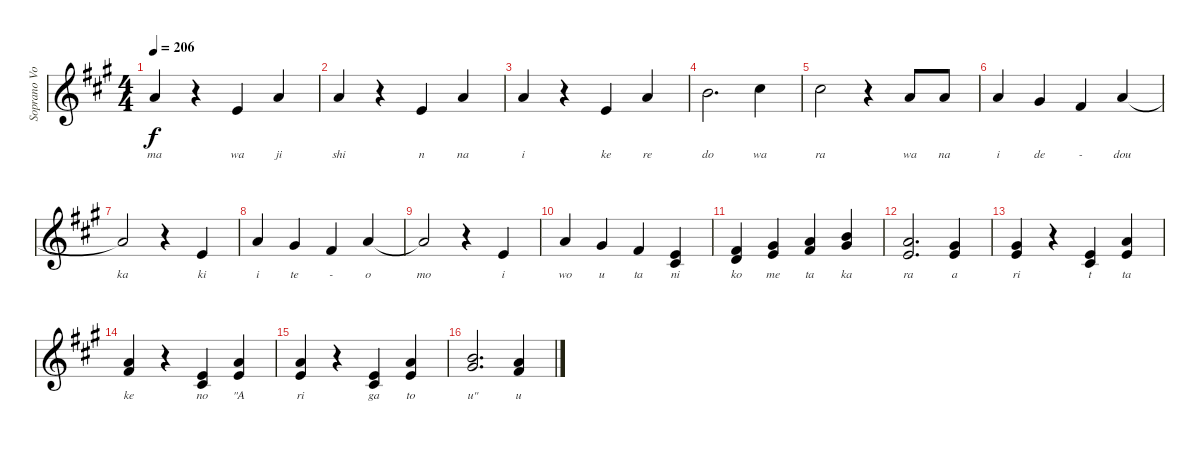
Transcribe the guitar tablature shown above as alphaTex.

\track ("Soprano Voice" "Soprano Vo") {instrument altosax}
\staff {score}
\tuning (E4 B3 G3 D3 A2 E2 B1) {hide}
\ts (4 4)
\tempo 206
\clef g2
\ks a
5.1.4{lyrics (0 "ma") lyrics (1 "") lyrics (2 "") lyrics (3 "") lyrics (4 "") dy f} r.4 0.1.4{lyrics (0 "wa") lyrics (1 "") lyrics (2 "") lyrics (3 "") lyrics (4 "")} 5.1.4{lyrics (0 "ji") lyrics (1 "") lyrics (2 "") lyrics (3 "") lyrics (4 "")} |
5.1.4{lyrics (0 "shi") lyrics (1 "") lyrics (2 "") lyrics (3 "") lyrics (4 "")} r.4 0.1.4{lyrics (0 "n") lyrics (1 "") lyrics (2 "") lyrics (3 "") lyrics (4 "")} 5.1.4{lyrics (0 "na") lyrics (1 "") lyrics (2 "") lyrics (3 "") lyrics (4 "")} |
5.1.4{lyrics (0 "i") lyrics (1 "") lyrics (2 "") lyrics (3 "") lyrics (4 "")} r.4 0.1.4{lyrics (0 "ke") lyrics (1 "") lyrics (2 "") lyrics (3 "") lyrics (4 "")} 5.1.4{lyrics (0 "re") lyrics (1 "") lyrics (2 "") lyrics (3 "") lyrics (4 "")} |
7.1.2{d lyrics (0 "do") lyrics (1 "") lyrics (2 "") lyrics (3 "") lyrics (4 "")} 9.1.4{lyrics (0 "wa") lyrics (1 "") lyrics (2 "") lyrics (3 "") lyrics (4 "")} |
9.1.2{lyrics (0 "ra") lyrics (1 "") lyrics (2 "") lyrics (3 "") lyrics (4 "")} r.4 5.1.8{lyrics (0 "wa") lyrics (1 "") lyrics (2 "") lyrics (3 "") lyrics (4 "")} 5.1.8{lyrics (0 "na") lyrics (1 "") lyrics (2 "") lyrics (3 "") lyrics (4 "")} |
5.1.4{lyrics (0 "i") lyrics (1 "") lyrics (2 "") lyrics (3 "") lyrics (4 "")} 4.1.4{lyrics (0 "de") lyrics (1 "") lyrics (2 "") lyrics (3 "") lyrics (4 "")} 2.1.4{lyrics (0 "-") lyrics (1 "") lyrics (2 "") lyrics (3 "") lyrics (4 "")} 5.1.4{lyrics (0 "dou") lyrics (1 "") lyrics (2 "") lyrics (3 "") lyrics (4 "")} |
5.1{t}.2{lyrics (0 "ka") lyrics (1 "") lyrics (2 "") lyrics (3 "") lyrics (4 "")} r.4 0.1.4{lyrics (0 "ki") lyrics (1 "") lyrics (2 "") lyrics (3 "") lyrics (4 "")} |
5.1.4{lyrics (0 "i") lyrics (1 "") lyrics (2 "") lyrics (3 "") lyrics (4 "")} 4.1.4{lyrics (0 "te") lyrics (1 "") lyrics (2 "") lyrics (3 "") lyrics (4 "")} 2.1.4{lyrics (0 "-") lyrics (1 "") lyrics (2 "") lyrics (3 "") lyrics (4 "")} 5.1.4{lyrics (0 "o") lyrics (1 "") lyrics (2 "") lyrics (3 "") lyrics (4 "")} |
5.1{t}.2{lyrics (0 "mo") lyrics (1 "") lyrics (2 "") lyrics (3 "") lyrics (4 "")} r.4 0.1.4{lyrics (0 "i") lyrics (1 "") lyrics (2 "") lyrics (3 "") lyrics (4 "")} |
5.1.4{lyrics (0 "wo") lyrics (1 "") lyrics (2 "") lyrics (3 "") lyrics (4 "")} 4.1.4{lyrics (0 "u") lyrics (1 "") lyrics (2 "") lyrics (3 "") lyrics (4 "")} 2.1.4{lyrics (0 "ta") lyrics (1 "") lyrics (2 "") lyrics (3 "") lyrics (4 "")} (0.1 2.2).4{lyrics (0 "ni") lyrics (1 "") lyrics (2 "") lyrics (3 "") lyrics (4 "")} |
(2.1 3.2).4{lyrics (0 "ko") lyrics (1 "") lyrics (2 "") lyrics (3 "") lyrics (4 "")} (0.1 9.2).4{lyrics (0 "me") lyrics (1 "") lyrics (2 "") lyrics (3 "") lyrics (4 "")} (2.1 10.2).4{lyrics (0 "ta") lyrics (1 "") lyrics (2 "") lyrics (3 "") lyrics (4 "")} (4.1 12.2).4{lyrics (0 "ka") lyrics (1 "") lyrics (2 "") lyrics (3 "") lyrics (4 "")} |
(5.1 5.2).2{d lyrics (0 "ra") lyrics (1 "") lyrics (2 "") lyrics (3 "") lyrics (4 "")} (0.1 9.2).4{lyrics (0 "a") lyrics (1 "") lyrics (2 "") lyrics (3 "") lyrics (4 "")} |
(4.1 5.2).4{lyrics (0 "ri") lyrics (1 "") lyrics (2 "") lyrics (3 "") lyrics (4 "")} r.4 (0.1 2.2).4{lyrics (0 "t") lyrics (1 "") lyrics (2 "") lyrics (3 "") lyrics (4 "")} (0.1 10.2).4{lyrics (0 "ta") lyrics (1 "") lyrics (2 "") lyrics (3 "") lyrics (4 "")} |
\section ("" "")
(5.1 7.2).4{lyrics (0 "ke") lyrics (1 "") lyrics (2 "") lyrics (3 "") lyrics (4 "")} r.4 (0.1 2.2).4{lyrics (0 "no") lyrics (1 "") lyrics (2 "") lyrics (3 "") lyrics (4 "")} (0.1 10.2).4{lyrics (0 "\"A") lyrics (1 "") lyrics (2 "") lyrics (3 "") lyrics (4 "")} |
(5.1 5.2).4{lyrics (0 "ri") lyrics (1 "") lyrics (2 "") lyrics (3 "") lyrics (4 "")} r.4 (0.1 2.2).4{lyrics (0 "ga") lyrics (1 "") lyrics (2 "") lyrics (3 "") lyrics (4 "")} (0.1 10.2).4{lyrics (0 "to") lyrics (1 "") lyrics (2 "") lyrics (3 "") lyrics (4 "")} |
(7.1 9.2).2{d lyrics (0 "u\"") lyrics (1 "") lyrics (2 "") lyrics (3 "") lyrics (4 "")} (2.1 10.2).4{lyrics (0 "u") lyrics (1 "") lyrics (2 "") lyrics (3 "") lyrics (4 "")}
